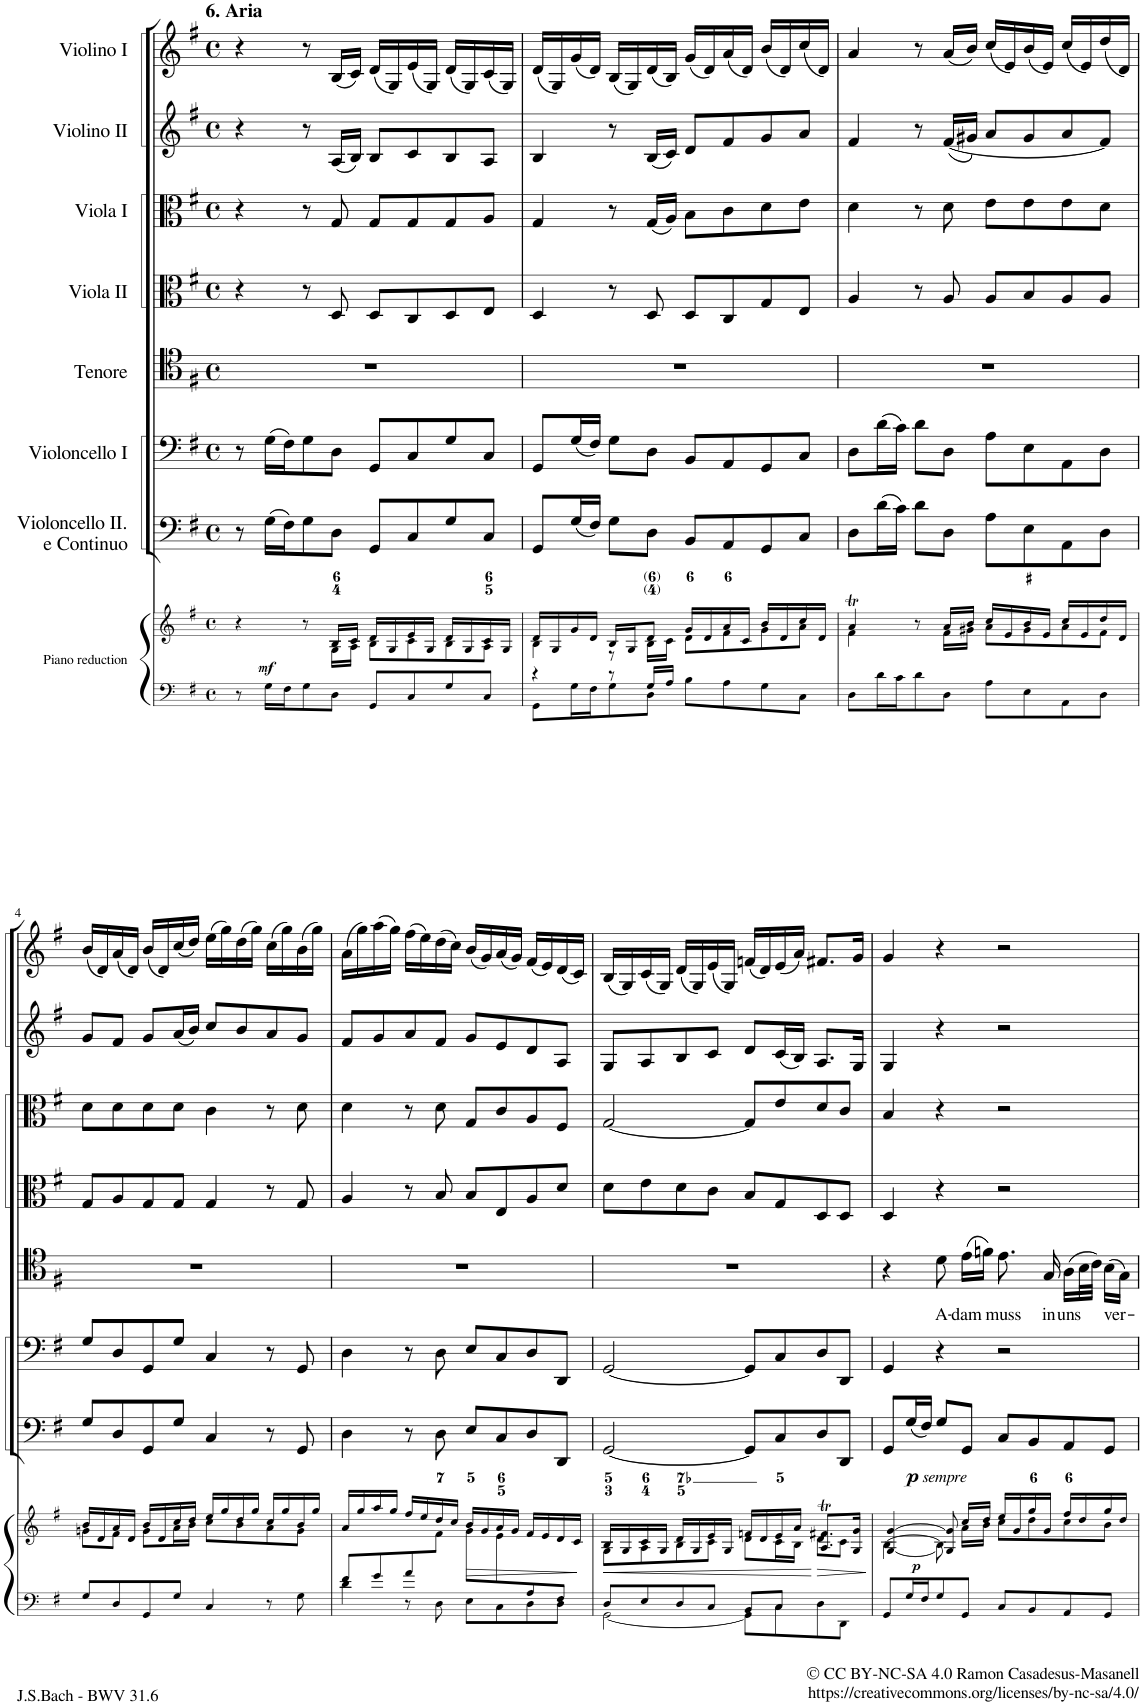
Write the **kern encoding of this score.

**kern	**kern	**dynam	**kern	**dynam	**kern	**kern	**text	**kern	**kern	**kern	**kern
*part8	*part8	*part8	*part7	*part7	*part6	*part5	*part5	*part4	*part3	*part2	*part1
*staff9	*staff8	*staff8/9	*staff7	*staff7	*staff6	*staff5	*staff5	*staff4	*staff3	*staff2	*staff1
*I"Piano reduction	*	*	*I"Violoncello II.  e Continuo	*	*I"Violoncello I	*I"Tenore	*	*I"Viola II	*I"Viola I	*I"Violino II	*I"Violino I
*I'Pno	*	*	*	*	*	*	*	*	*I'Vla	*I'Vln	*I'Vln
*stria5	*stria5	*	*	*	*	*	*	*	*	*	*
*clefF4	*clefG2	*	*clefF4	*	*clefF4	*clefC4	*	*clefC3	*clefC3	*clefG2	*clefG2
*	*	*	*Trd7c12	*	*	*Trd4c7	*	*	*	*	*
*k[f#]	*k[f#]	*	*k[f#]	*	*k[f#]	*k[f#]	*	*k[f#]	*k[f#]	*k[f#]	*k[f#]
*G:	*G:	*	*G:	*	*G:	*G:	*	*G:	*G:	*G:	*G:
*M4/4	*M4/4	*	*M4/4	*	*M4/4	*M4/4	*	*M4/4	*M4/4	*M4/4	*M4/4
*met(c)	*met(c)	*	*met(c)	*	*met(c)	*met(c)	*	*met(c)	*met(c)	*met(c)	*met(c)
=1	=1	=1	=1	=1	=1	=1	=1	=1	=1	=1	=1
*	*^	*	*	*	*	*	*	*	*	*	*
*	*	*^	*	*	*	*	*	*	*	*	*	*
!	!	!	!	!	!	!	!	!	!	!	!	!	!LO:TX:a:B:t=6. Aria
8r	4r	4ryy	8ryy	.	8r	.	8r	1r	.	4r	4r	4r	4r
!	!	!	!	!LO:DY:b	!	!	!	!	!	!	!	!	!
16G\LL	.	.	2..ryy	mf	(16G\LL	.	(16G\LL	.	.	.	.	.	.
16F#\J	.	.	.	.	16F#\J)	.	16F#\J)	.	.	.	.	.	.
8G\	8r	8ryy	.	.	8G\	.	8G\	.	.	8r	8r	8r	8r
8D\J	16B/LL	16G\LL	.	.	8D\J	.	8D\J	.	.	8D/	8G/	(16A/LL	(16B/LL
.	16c/JJ	16A\JJ	.	.	.	.	.	.	.	.	.	16B/JJ)	16c/JJ)
8GG/L	16d/LL	8B\L	.	.	8GG/L	.	8GG/L	.	.	8D/L	8G/L	8B/L	(16d/LL
.	16G/	.	.	.	.	.	.	.	.	.	.	.	16G/)
8C/	16e/	8c\	.	.	8C/	.	8C/	.	.	8C/	8G/	8c/	(16e/
.	16G/JJ	.	.	.	.	.	.	.	.	.	.	.	16G/JJ)
8G/	16d/LL	8B\	.	.	8G/	.	8G/	.	.	8D/	8G/	8B/	(16d/LL
.	16G/	.	.	.	.	.	.	.	.	.	.	.	16G/)
8C/J	16c/	8A\J	.	.	8C/J	.	8C/J	.	.	8E/J	8A/J	8A/J	(16c/
.	16G/JJ	.	.	.	.	.	.	.	.	.	.	.	16G/JJ)
*	*	*v	*v	*	*	*	*	*	*	*	*	*	*
=2	=2	=2	=2	=2	=2	=2	=2	=2	=2	=2	=2	=2
*^	*	*	*	*	*	*	*	*	*	*	*	*
4r	8GG\L	16d/LL	4B\	.	8GG/L	.	8GG/L	1r	.	4D/	4G/	4B/	(16d/LL
.	.	16G/	.	.	.	.	.	.	.	.	.	.	16G/)
.	16G\L	16g/	.	.	(16G/L	.	(16G/L	.	.	.	.	.	(16g/
.	16F#\J	16d/JJ	.	.	16F#/JJ)	.	16F#/JJ)	.	.	.	.	.	16d/JJ)
8r	8G\	16B/LL	8r	.	8G\L	.	8G\L	.	.	8r	8r	8r	(16B/LL
.	.	16G/J	.	.	.	.	.	.	.	.	.	.	16G/)
16G/LL	8D\J	8d/J	16B\LL	.	8D\J	.	8D\J	.	.	8D/	(16G/LL	(16B/LL	(16d/
16A/JJ	.	.	16c\JJ	.	.	.	.	.	.	.	16A/JJ)	16c/JJ)	16B/JJ)
2ryy	8B\L	16g/LL	8d\L	.	8BB/L	.	8BB/L	.	.	8D/L	8B\L	8d/L	(16g/LL
.	.	16d/	.	.	.	.	.	.	.	.	.	.	16d/)
.	8A\	16a/	8f#\	.	8AA/	.	8AA/	.	.	8C/	8c\	8f#/	(16a/
.	.	16c/JJ	.	.	.	.	.	.	.	.	.	.	16d/JJ)
.	8G\	16b/LL	8g\	.	8GG/	.	8GG/	.	.	8G/	8d\	8g/	(16b/LL
.	.	16d/	.	.	.	.	.	.	.	.	.	.	16d/)
.	8C\J	16cc/	8a\J	.	8C/J	.	8C/J	.	.	8E/J	8e\J	8a/J	(16cc/
.	.	16d/JJ	.	.	.	.	.	.	.	.	.	.	16d/JJ)
*v	*v	*	*	*	*	*	*	*	*	*	*	*	*
=3	=3	=3	=3	=3	=3	=3	=3	=3	=3	=3	=3	=3
8D\L	4aT/	4f#\	.	8D\L	.	8D\L	1r	.	4A/	4d\	4f#/	4a/
16d\L	.	.	.	(16d\L	.	(16d\L	.	.	.	.	.	.
16c\J	.	.	.	16c\JJ)	.	16c\JJ)	.	.	.	.	.	.
8d\	8r	8ryy	.	8d\L	.	8d\L	.	.	8r	8r	8r	8r
8D\J	16a/LL	16f#\LL	.	8D\J	.	8D\J	.	.	8A/	8d\	([16f#/LL	(16a/LL
.	16b/JJ	16g#X\JJ	.	.	.	.	.	.	.	.	16g#X/JJ)	16b/JJ)
8A\L	16cc/LL	8a\L	.	8A\L	.	8A\L	.	.	8A/L	8e\L	8a/L	(16cc/LL
.	16e/	.	.	.	.	.	.	.	.	.	.	16e/)
8E\	16b/	8g#\	.	8E\	.	8E\	.	.	8B/	8e\	8g#/	(16b/
.	16e/JJ	.	.	.	.	.	.	.	.	.	.	16e/JJ)
8AA\	16cc/LL	8a\	.	8AA\	.	8AA\	.	.	8A/	8e\	8a/	(16cc/LL
.	16e/	.	.	.	.	.	.	.	.	.	.	16e/)
8D\J	16dd/	8f#\J	.	8D\J	.	8D\J	.	.	8A/J	8d\J	8f#/J]	(16dd/
.	16d/JJ	.	.	.	.	.	.	.	.	.	.	16d/JJ)
!!LO:LB:g=z
=4	=4	=4	=4	=4	=4	=4	=4	=4	=4	=4	=4	=4
8G/L	16b/LL	8gn\L	.	8G/L	.	8G/L	1r	.	8G/L	8d\L	8g/L	(16b/LL
.	16d/	.	.	.	.	.	.	.	.	.	.	16d/)
8D/	16a/	8f#\J	.	8D/	.	8D/	.	.	8A/	8d\	8f#/J	(16a/
.	16d/JJ	.	.	.	.	.	.	.	.	.	.	16d/JJ)
8GG/	16b/LL	8g\L	.	8GG/	.	8GG/	.	.	8G/	8d\	8g/L	(16b/LL
.	16d/	.	.	.	.	.	.	.	.	.	.	16d/)
8G/J	16cc/	16a\L	.	8G/J	.	8G/J	.	.	8G/J	8d\J	(16a/L	(16cc/
.	16dd/JJ	16b\JJ	.	.	.	.	.	.	.	.	16b/JJ)	16dd/JJ)
4C/	16ee/LL	8cc\L	.	4C/	.	4C/	.	.	4G/	4c\	8cc/L	(16ee\LL
.	16gg/	.	.	.	.	.	.	.	.	.	.	16gg\)
.	16dd/	8b\	.	.	.	.	.	.	.	.	8b/	(16dd\
.	16gg/JJ	.	.	.	.	.	.	.	.	.	.	16gg\JJ)
8r	16cc/LL	8a\	.	8r	.	8r	.	.	8r	8r	8a/	(16cc\LL
.	16gg/	.	.	.	.	.	.	.	.	.	.	16gg\)
8G\	16b/	8g\J	.	8GG/	.	8GG/	.	.	8G/	8d\	8g/J	(16b\
.	16gg/JJ	.	.	.	.	.	.	.	.	.	.	16gg\JJ)
=5	=5	=5	=5	=5	=5	=5	=5	=5	=5	=5	=5	=5
*^	*	*	*	*	*	*	*	*	*	*	*	*
8f#/L	4d\	16a/LL	4.ryy	.	4D\	.	4D\	1r	.	4A/	4d\	8f#/L	(16a\LL
.	.	16gg/	.	.	.	.	.	.	.	.	.	.	16gg\)
8g/	.	16aa/	.	.	.	.	.	.	.	.	.	8g/	(16aa\
.	.	16gg/JJ	.	.	.	.	.	.	.	.	.	.	16gg\JJ)
8a/	8r	16ff#/LL	.	.	8r	.	8r	.	.	8r	8r	8a/	(16ff#\LL
.	.	16ee/	.	.	.	.	.	.	.	.	.	.	16ee\)
4.ryy	8D\	16dd/	8f#\J	.	8D\	.	8D\	.	.	8B/	8d\	8f#/J	(16dd\
.	.	16cc/JJ	.	.	.	.	.	.	.	.	.	.	16cc\JJ)
!	!	!	!	!LO:HP:b	!	!	!	!	!	!	!	!	!
.	8E\L	16b/LL	8g\L	>	8E/L	.	8E/L	.	.	8B/L	8G/L	8g/L	(16b/LL
.	.	16g/	.	.	.	.	.	.	.	.	.	.	16g/)
.	8C\	16a/	8e\	.	8C/	.	8C/	.	.	8E/	8c/	8e/	(16a/
.	.	16g/JJ	.	.	.	.	.	.	.	.	.	.	16g/JJ)
8A/	8D\	16f#/LL	4ryy	.	8D/	.	8D/	.	.	8A/	8A/	8d/	(16f#/LL
.	.	16e/	.	.	.	.	.	.	.	.	.	.	16e/)
8F#/J	8D\J	16d/	.	.	8DD/J	.	8DD/J	.	.	8d/J	8F#/J	8A/J	(16d/
.	.	16c/JJ	.	.	.	.	.	.	.	.	.	.	16c/JJ)
*v	*v	*	*	*	*	*	*	*	*	*	*	*	*
*	*v	*v	*	*	*	*	*	*	*	*	*	*
.	.	]	.	.	.	.	.	.	.	.	.
=6	=6	=6	=6	=6	=6	=6	=6	=6	=6	=6	=6
*^	*	*	*	*	*	*	*	*	*	*	*
!	!	!	!LO:HP:b	!	!	!	!	!	!	!	!	!
*	*	*^	*	*	*	*	*	*	*	*	*	*
8D/L	[2GG\	16B/LL	8G\L	<	[2GG/	.	[2GG/	1r	.	8d\L	[2G/	8G/L	(16B/LL
.	.	16G/	.	.	.	.	.	.	.	.	.	.	16G/)
8E/	.	16c/	8A\	.	.	.	.	.	.	8e\	.	8A/	(16c/
.	.	16G/JJ	.	.	.	.	.	.	.	.	.	.	16G/JJ)
8D/	.	16d/LL	8B\	.	.	.	.	.	.	8d\	.	8B/	(16d/LL
.	.	16G/	.	.	.	.	.	.	.	.	.	.	16G/)
8C/J	.	16e/	8c\J	.	.	.	.	.	.	8c\J	.	8c/J	(16e/
.	.	16G/JJ	.	.	.	.	.	.	.	.	.	.	16G/JJ)
8BB/L	8GG\L]	16fn/LL	8d\L	.	8GG/L]	.	8GG/L]	.	.	8B/L	8G/L]	8d/L	(16fn/LL
.	.	16d/	.	.	.	.	.	.	.	.	.	.	16d/)
8C/J	8C\	16e/	16c\L	.	8C/	.	8C/	.	.	8G/	8e/	(16c/L	(16e/
.	.	16a/JJ	16B\JJ	.	.	.	.	.	.	.	.	16B/JJ)	16a/JJ)
!	!	!	!	!LO:HP:n=1:b	!	!	!	!	!	!	!	!	!
4ryy	8D\	8.A/T 8.f#X/TL	8d\L	[ >	8D/	.	8D/	.	.	8D/	8d/	8.A/L	8.f#X/L
.	8DD\J	.	8c\J	.	8DD/J	.	8DD/J	.	.	8D/J	8c/J	.	.
.	.	16G/ 16g/Jk	.	.	.	.	.	.	.	.	.	16G/Jk	16g/Jk
*v	*v	*	*	*	*	*	*	*	*	*	*	*	*
*	*v	*v	*	*	*	*	*	*	*	*	*	*
.	.	]	.	.	.	.	.	.	.	.	.
=7	=7	=7	=7	=7	=7	=7	=7	=7	=7	=7	=7
*	*^	*	*	*	*	*	*	*	*	*	*
*	*	*^	*	*	*	*	*	*	*	*	*	*
8GG/L	[<4G/ [4g/	[>4B\	8ryy	.	8GG/L	.	4GG/	4r	.	4D/	4B/	4G/	4g/
!	!	!	!	!LO:DY:b	!	!LO:DY:b	!	!	!	!	!	!	!
!	!	!	!	!	!	!LO:DY:n=1:b	!	!	!	!	!	!	!
16G/L	.	.	2..ryy	p	(16G/L	p other-dynamics	.	.	.	.	.	.	.
16F#/J	.	.	.	.	16F#/JJ)	.	.	.	.	.	.	.	.
!	!	!	!	!	!	!	!	!	!LO:LY:b	!	!	!	!
8G/	8G/] 8g/]	8B\]	.	.	8G/L	.	4r	8d\	A-	4r	4r	4r	4r
!	!	!	!	!	!	!	!	!	!LO:LY:b	!	!	!	!
8GG/J	16cc/LL	16a\LL	.	.	8GG/J	.	.	(16e\LL	-dam	.	.	.	.
.	16dd/JJ	16b\JJ	.	.	.	.	.	16fn\JJ)	.	.	.	.	.
!	!	!	!	!	!	!	!	!	!LO:LY:b	!	!	!	!
8C/L	16ee/LL	8cc\L	.	.	8C/L	.	2r	8.e\	muss	2r	2r	2r	2r
.	16g/	.	.	.	.	.	.	.	.	.	.	.	.
8BB/	16gg/	8dd\	.	.	8BB/	.	.	.	.	.	.	.	.
!	!	!	!	!	!	!	!	!	!LO:LY:b	!	!	!	!
.	16g/JJ	.	.	.	.	.	.	16G/	in	.	.	.	.
!	!	!	!	!	!	!	!	!	!LO:LY:b	!	!	!	!
8AA/	16ff#/LL	8cc\	.	.	8AA/	.	.	(16A\LL	uns	.	.	.	.
.	16dd/	.	.	.	.	.	.	32B\L	.	.	.	.	.
.	.	.	.	.	.	.	.	32c\JJJ)	.	.	.	.	.
!	!	!	!	!	!	!	!	!	!LO:LY:b	!	!	!	!
8GG/J	16gg/	8b\J	.	.	8GG/J	.	.	(16B\LL	ver-	.	.	.	.
.	16dd/JJ	.	.	.	.	.	.	16G\JJ)	.	.	.	.	.
*	*v	*v	*v	*	*	*	*	*	*	*	*	*	*
=	=	=	=	=	=	=	=	=	=	=	=
*-	*-	*-	*-	*-	*-	*-	*-	*-	*-	*-	*-
